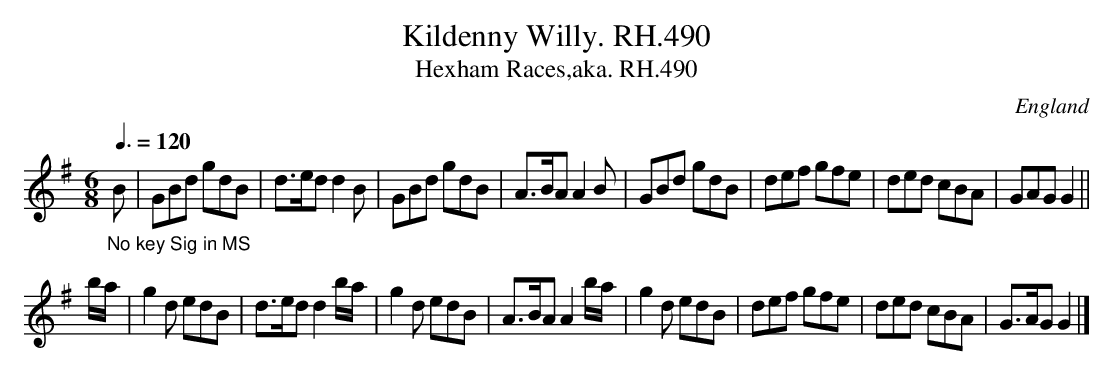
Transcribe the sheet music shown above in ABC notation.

X:1
T:Kildenny Willy. RH.490
T:Hexham Races,aka. RH.490
O:England
M:6/8
L:1/8
Q:3/8=120
K:G
"_No key Sig in MS"B|GBd gdB|d>ed d2B|GBd gdB|A>BA A2B|\
GBd gdB|def gfe|ded cBA|GAG G2||
b/a/|g2d edB|d>ed d2b/a/|g2d edB|A>BA A2b/a/|\
g2d edB|def gfe|ded cBA|G>AG G2|]
